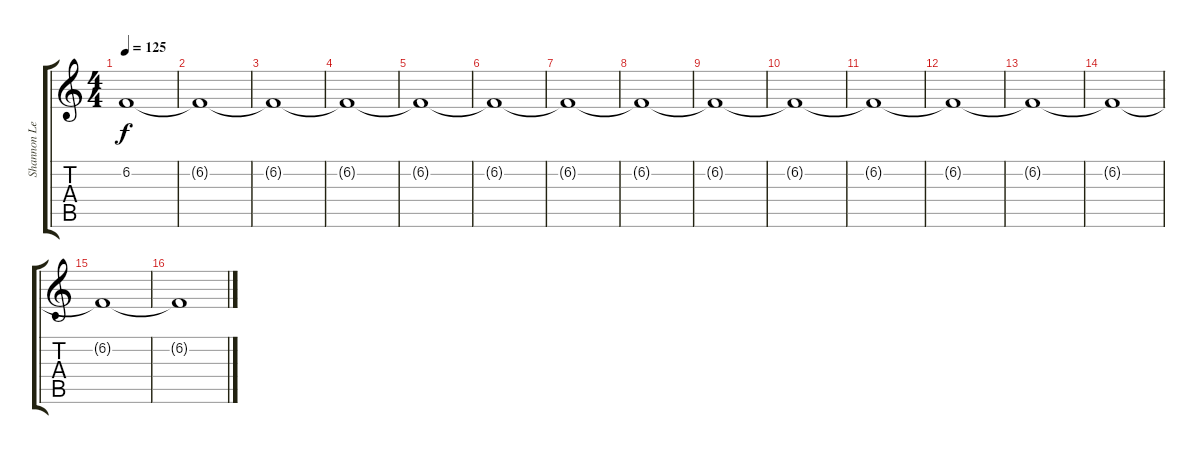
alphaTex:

\track ("Shannon Leto" "Shannon Le") {instrument choiraahs}
\staff {score tabs}
\tuning (E4 B3 G3 D3 A2 E2) {hide}
\ts (4 4)
\tempo 125
\clef g2
\ks c
6.2.1{dy f} |
6.2{t}.1 |
6.2{t}.1 |
6.2{t}.1 |
6.2{t}.1 |
6.2{t}.1 |
6.2{t}.1 |
6.2{t}.1 |
6.2{t}.1 |
6.2{t}.1 |
6.2{t}.1 |
6.2{t}.1 |
6.2{t}.1 |
6.2{t}.1 |
6.2{t}.1 |
6.2{t}.1
